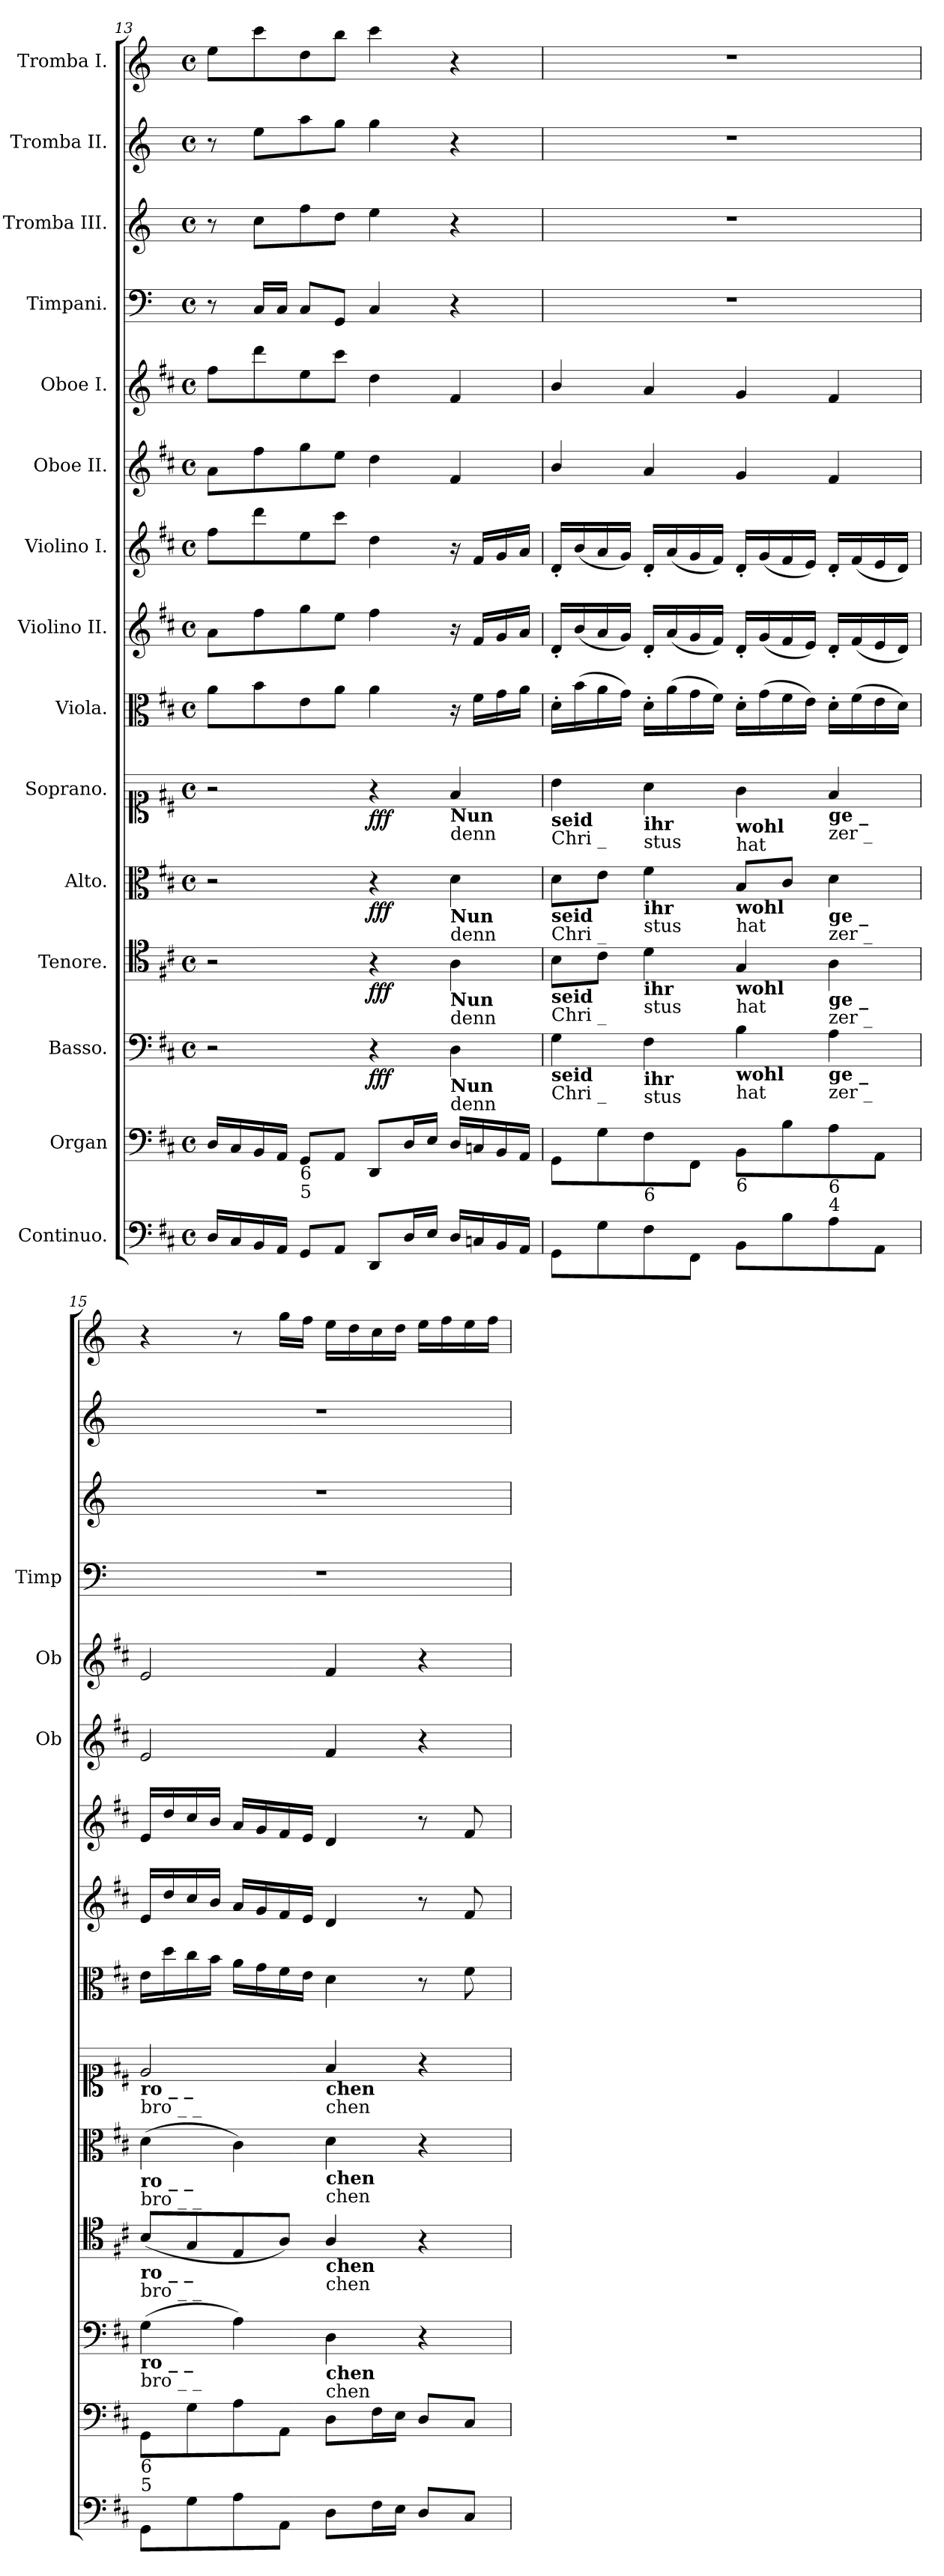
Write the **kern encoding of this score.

**kern	**kern	**kern	**dynam	**kern	**dynam	**kern	**dynam	**kern	**dynam	**kern	**kern	**kern	**kern	**kern	**kern	**kern	**kern	**kern
*part15	*part14	*part13	*part13	*part12	*part12	*part11	*part11	*part10	*part10	*part9	*part8	*part7	*part6	*part5	*part4	*part3	*part2	*part1
*staff15	*staff14	*staff13	*staff13	*staff12	*staff12	*staff11	*staff11	*staff10	*staff10	*staff9	*staff8	*staff7	*staff6	*staff5	*staff4	*staff3	*staff2	*staff1
*I"Continuo.	*I"Organ	*I"Basso.	*	*I"Tenore.	*	*I"Alto.	*	*I"Soprano.	*	*I"Viola.	*I"Violino II.	*I"Violino I.	*I"Oboe II.	*I"Oboe I.	*I"Timpani.	*I"Tromba III.	*I"Tromba II.	*I"Tromba I.
*	*	*	*	*	*	*	*	*	*	*	*	*	*I'Ob	*I'Ob	*I'Timp	*	*	*
!!LO:PB:g=z
*clefF4	*clefF4	*clefF4	*	*clefC4	*	*clefC3	*	*clefC1	*	*clefC3	*clefG2	*clefG2	*clefG2	*clefG2	*clefF4	*clefG2	*clefG2	*clefG2
*	*	*	*	*	*	*	*	*	*	*	*	*	*	*	*	*ITrd-1c-2	*ITrd-1c-2	*ITrd-1c-2
*k[f#c#]	*k[f#c#]	*k[f#c#]	*	*k[f#c#]	*	*k[f#c#]	*	*k[f#c#]	*	*k[f#c#]	*k[f#c#]	*k[f#c#]	*k[f#c#]	*k[f#c#]	*k[]	*k[f#c#]	*k[f#c#]	*k[f#c#]
*M4/4	*M4/4	*M4/4	*	*M4/4	*	*M4/4	*	*M4/4	*	*M4/4	*M4/4	*M4/4	*M4/4	*M4/4	*M4/4	*M4/4	*M4/4	*M4/4
*met(c)	*met(c)	*met(c)	*	*met(c)	*	*met(c)	*	*met(c)	*	*met(c)	*met(c)	*met(c)	*met(c)	*met(c)	*met(c)	*met(c)	*met(c)	*met(c)
=13	=13	=13	=13	=13	=13	=13	=13	=13	=13	=13	=13	=13	=13	=13	=13	=13	=13	=13
16D/LL	16D/LL	2r	.	2r	.	2r	.	2r	.	8a\L	8a\L	8ff#\L	8a\L	8ff#\L	8r	8r	8r	8ff#\L
16C#/	16C#/	.	.	.	.	.	.	.	.	.	.	.	.	.	.	.	.	.
16BB/	16BB/	.	.	.	.	.	.	.	.	8b\	8ff#\	8ddd\	8ff#\	8ddd\	16C/LL	8dd\L	8ff#\L	8ddd\
16AA/JJ	16AA/JJ	.	.	.	.	.	.	.	.	.	.	.	.	.	16C/JJ	.	.	.
!	!LO:TX:b:t=6	!	!	!	!	!	!	!	!	!	!	!	!	!	!	!	!	!
!	!LO:TX:b:t=5	!	!	!	!	!	!	!	!	!	!	!	!	!	!	!	!	!
8GG/L	8GG/L	.	.	.	.	.	.	.	.	8e\	8gg\	8ee\	8gg\	8ee\	8C/L	8gg\	8bb\	8ee\
8AA/J	8AA/J	.	.	.	.	.	.	.	.	8a\J	8ee\J	8ccc#\J	8ee\J	8ccc#\J	8GG/J	8ee\J	8aa\J	8ccc#\J
!	!	!	!LO:DY:b	!	!LO:DY:b	!	!LO:DY:b	!	!LO:DY:b	!	!	!	!	!	!	!	!	!
8DD/L	8DD/L	4r	fff	4r	fff	4r	fff	4r	fff	4a\	4ff#\	4dd\	4dd\	4dd\	4C/	4ff#\	4aa\	4ddd\
16D/L	16D/L	.	.	.	.	.	.	.	.	.	.	.	.	.	.	.	.	.
16E/JJ	16E/JJ	.	.	.	.	.	.	.	.	.	.	.	.	.	.	.	.	.
!	!	!	!	!	!	!	!	!LO:TX:b:B:t=Nun	!	!	!	!	!	!	!	!	!	!
!	!	!	!	!	!	!	!	!LO:TX:b:t=denn	!	!	!	!	!	!	!	!	!	!
!	!	!	!	!	!	!LO:TX:b:B:t=Nun	!	!	!	!	!	!	!	!	!	!	!	!
!	!	!	!	!	!	!LO:TX:b:t=denn	!	!	!	!	!	!	!	!	!	!	!	!
!	!	!	!	!LO:TX:b:B:t=Nun	!	!	!	!	!	!	!	!	!	!	!	!	!	!
!	!	!	!	!LO:TX:b:t=denn	!	!	!	!	!	!	!	!	!	!	!	!	!	!
!	!	!LO:TX:b:B:t=Nun	!	!	!	!	!	!	!	!	!	!	!	!	!	!	!	!
!	!	!LO:TX:b:t=denn	!	!	!	!	!	!	!	!	!	!	!	!	!	!	!	!
16D/LL	16D/LL	4D\	.	4A\	.	4d\	.	4f#/	.	16r	16r	16r	4f#/	4f#/	4r	4r	4r	4r
16Cn/	16Cn/	.	.	.	.	.	.	.	.	16f#\LL	16f#/LL	16f#/LL	.	.	.	.	.	.
16BB/	16BB/	.	.	.	.	.	.	.	.	16g\	16g/	16g/	.	.	.	.	.	.
16AA/JJ	16AA/JJ	.	.	.	.	.	.	.	.	16a\JJ	16a/JJ	16a/JJ	.	.	.	.	.	.
=14	=14	=14	=14	=14	=14	=14	=14	=14	=14	=14	=14	=14	=14	=14	=14	=14	=14	=14
!	!	!	!	!	!	!	!	!LO:TX:b:B:t=seid	!	!	!	!	!	!	!	!	!	!
!	!	!	!	!	!	!	!	!LO:TX:b:t=Chri   _	!	!	!	!	!	!	!	!	!	!
!	!	!	!	!	!	!LO:TX:b:B:t=seid	!	!	!	!	!	!	!	!	!	!	!	!
!	!	!	!	!	!	!LO:TX:b:t=Chri   _	!	!	!	!	!	!	!	!	!	!	!	!
!	!	!	!	!LO:TX:b:B:t=seid	!	!	!	!	!	!	!	!	!	!	!	!	!	!
!	!	!	!	!LO:TX:b:t=Chri   _	!	!	!	!	!	!	!	!	!	!	!	!	!	!
!	!	!LO:TX:b:B:t=seid	!	!	!	!	!	!	!	!	!	!	!	!	!	!	!	!
!	!	!LO:TX:b:t=Chri   _	!	!	!	!	!	!	!	!	!	!	!	!	!	!	!	!
8GG\L	8GG\L	4G\	.	8B\L	.	8d\L	.	4b\	.	16d'\LL	16d'/LL	16d'/LL	4b/	4b/	1r	1r	1r	1r
.	.	.	.	.	.	.	.	.	.	(16b\	(16b/	(16b/	.	.	.	.	.	.
8G\	8G\	.	.	8c#\J	.	8e\J	.	.	.	16a\	16a/	16a/	.	.	.	.	.	.
.	.	.	.	.	.	.	.	.	.	16g\JJ)	16g/JJ)	16g/JJ)	.	.	.	.	.	.
!	!	!	!	!	!	!	!	!LO:TX:b:B:t=ihr	!	!	!	!	!	!	!	!	!	!
!	!	!	!	!	!	!	!	!LO:TX:b:t=stus	!	!	!	!	!	!	!	!	!	!
!	!	!	!	!	!	!LO:TX:b:B:t=ihr	!	!	!	!	!	!	!	!	!	!	!	!
!	!	!	!	!	!	!LO:TX:b:t=stus	!	!	!	!	!	!	!	!	!	!	!	!
!	!	!	!	!LO:TX:b:B:t=ihr	!	!	!	!	!	!	!	!	!	!	!	!	!	!
!	!	!	!	!LO:TX:b:t=stus	!	!	!	!	!	!	!	!	!	!	!	!	!	!
!	!	!LO:TX:b:B:t=ihr	!	!	!	!	!	!	!	!	!	!	!	!	!	!	!	!
!	!	!LO:TX:b:t=stus	!	!	!	!	!	!	!	!	!	!	!	!	!	!	!	!
!	!LO:TX:b:t=6	!	!	!	!	!	!	!	!	!	!	!	!	!	!	!	!	!
8F#\	8F#\	4F#\	.	4d\	.	4f#\	.	4a\	.	16d'\LL	16d'/LL	16d'/LL	4a/	4a/	.	.	.	.
.	.	.	.	.	.	.	.	.	.	(16a\	(16a/	(16a/	.	.	.	.	.	.
8FF#\J	8FF#\J	.	.	.	.	.	.	.	.	16g\	16g/	16g/	.	.	.	.	.	.
.	.	.	.	.	.	.	.	.	.	16f#\JJ)	16f#/JJ)	16f#/JJ)	.	.	.	.	.	.
!	!	!	!	!	!	!	!	!LO:TX:b:B:t=wohl	!	!	!	!	!	!	!	!	!	!
!	!	!	!	!	!	!	!	!LO:TX:b:t=hat	!	!	!	!	!	!	!	!	!	!
!	!	!	!	!	!	!LO:TX:b:B:t=wohl	!	!	!	!	!	!	!	!	!	!	!	!
!	!	!	!	!	!	!LO:TX:b:t=hat	!	!	!	!	!	!	!	!	!	!	!	!
!	!	!	!	!LO:TX:b:B:t=wohl	!	!	!	!	!	!	!	!	!	!	!	!	!	!
!	!	!	!	!LO:TX:b:t=hat	!	!	!	!	!	!	!	!	!	!	!	!	!	!
!	!	!LO:TX:b:B:t=wohl	!	!	!	!	!	!	!	!	!	!	!	!	!	!	!	!
!	!	!LO:TX:b:t=hat	!	!	!	!	!	!	!	!	!	!	!	!	!	!	!	!
!	!LO:TX:b:t=6	!	!	!	!	!	!	!	!	!	!	!	!	!	!	!	!	!
8BB\L	8BB\L	4B\	.	4G/	.	8B/L	.	4g\	.	16d'\LL	16d'/LL	16d'/LL	4g/	4g/	.	.	.	.
.	.	.	.	.	.	.	.	.	.	(16g\	(16g/	(16g/	.	.	.	.	.	.
8B\	8B\	.	.	.	.	8c#/J	.	.	.	16f#\	16f#/	16f#/	.	.	.	.	.	.
.	.	.	.	.	.	.	.	.	.	16e\JJ)	16e/JJ)	16e/JJ)	.	.	.	.	.	.
!	!	!	!	!	!	!	!	!LO:TX:b:B:t=ge      _	!	!	!	!	!	!	!	!	!	!
!	!	!	!	!	!	!	!	!LO:TX:b:t=zer     _	!	!	!	!	!	!	!	!	!	!
!	!	!	!	!	!	!LO:TX:b:B:t=ge      _	!	!	!	!	!	!	!	!	!	!	!	!
!	!	!	!	!	!	!LO:TX:b:t=zer     _	!	!	!	!	!	!	!	!	!	!	!	!
!	!	!	!	!LO:TX:b:B:t=ge      _	!	!	!	!	!	!	!	!	!	!	!	!	!	!
!	!	!	!	!LO:TX:b:t=zer     _	!	!	!	!	!	!	!	!	!	!	!	!	!	!
!	!	!LO:TX:b:B:t=ge      _	!	!	!	!	!	!	!	!	!	!	!	!	!	!	!	!
!	!	!LO:TX:b:t=zer     _	!	!	!	!	!	!	!	!	!	!	!	!	!	!	!	!
!	!LO:TX:b:t=6	!	!	!	!	!	!	!	!	!	!	!	!	!	!	!	!	!
!	!LO:TX:b:t=4	!	!	!	!	!	!	!	!	!	!	!	!	!	!	!	!	!
8A\	8A\	4A\	.	4A\	.	4d\	.	4f#/	.	16d'\LL	16d'/LL	16d'/LL	4f#/	4f#/	.	.	.	.
.	.	.	.	.	.	.	.	.	.	(16f#\	(16f#/	(16f#/	.	.	.	.	.	.
8AA\J	8AA\J	.	.	.	.	.	.	.	.	16e\	16e/	16e/	.	.	.	.	.	.
.	.	.	.	.	.	.	.	.	.	16d\JJ)	16d/JJ)	16d/JJ)	.	.	.	.	.	.
=15	=15	=15	=15	=15	=15	=15	=15	=15	=15	=15	=15	=15	=15	=15	=15	=15	=15	=15
!	!	!	!	!	!	!	!	!LO:TX:b:B:t=ro    _           _	!	!	!	!	!	!	!	!	!	!
!	!	!	!	!	!	!	!	!LO:TX:b:t=bro  _            _	!	!	!	!	!	!	!	!	!	!
!	!	!	!	!	!	!LO:TX:b:B:t=ro    _           _	!	!	!	!	!	!	!	!	!	!	!	!
!	!	!	!	!	!	!LO:TX:b:t=bro  _            _	!	!	!	!	!	!	!	!	!	!	!	!
!	!	!	!	!LO:TX:b:B:t=ro    _           _	!	!	!	!	!	!	!	!	!	!	!	!	!	!
!	!	!	!	!LO:TX:b:t=bro  _            _	!	!	!	!	!	!	!	!	!	!	!	!	!	!
!	!	!LO:TX:b:B:t=ro    _           _	!	!	!	!	!	!	!	!	!	!	!	!	!	!	!	!
!	!	!LO:TX:b:t=bro  _            _	!	!	!	!	!	!	!	!	!	!	!	!	!	!	!	!
!	!LO:TX:b:t=6	!	!	!	!	!	!	!	!	!	!	!	!	!	!	!	!	!
!	!LO:TX:b:t=5	!	!	!	!	!	!	!	!	!	!	!	!	!	!	!	!	!
8GG\L	8GG\L	(4G\	.	(8B/L	.	(4d\	.	2e/	.	16e\LL	16e/LL	16e/LL	2e/	2e/	1r	1r	1r	4r
.	.	.	.	.	.	.	.	.	.	16dd\	16dd/	16dd/	.	.	.	.	.	.
8G\	8G\	.	.	8G/	.	.	.	.	.	16cc#\	16cc#/	16cc#/	.	.	.	.	.	.
.	.	.	.	.	.	.	.	.	.	16b\JJ	16b/JJ	16b/JJ	.	.	.	.	.	.
8A\	8A\	4A\)	.	8E/	.	4c#\)	.	.	.	16a\LL	16a/LL	16a/LL	.	.	.	.	.	8r
.	.	.	.	.	.	.	.	.	.	16g\	16g/	16g/	.	.	.	.	.	.
8AA\J	8AA\J	.	.	8A/J)	.	.	.	.	.	16f#\	16f#/	16f#/	.	.	.	.	.	16aa\LL
.	.	.	.	.	.	.	.	.	.	16e\JJ	16e/JJ	16e/JJ	.	.	.	.	.	16gg\JJ
!	!	!	!	!	!	!	!	!LO:TX:b:B:t=chen	!	!	!	!	!	!	!	!	!	!
!	!	!	!	!	!	!	!	!LO:TX:b:t=chen	!	!	!	!	!	!	!	!	!	!
!	!	!	!	!	!	!LO:TX:b:B:t=chen	!	!	!	!	!	!	!	!	!	!	!	!
!	!	!	!	!	!	!LO:TX:b:t=chen	!	!	!	!	!	!	!	!	!	!	!	!
!	!	!	!	!LO:TX:b:B:t=chen	!	!	!	!	!	!	!	!	!	!	!	!	!	!
!	!	!	!	!LO:TX:b:t=chen	!	!	!	!	!	!	!	!	!	!	!	!	!	!
!	!	!LO:TX:b:B:t=chen	!	!	!	!	!	!	!	!	!	!	!	!	!	!	!	!
!	!	!LO:TX:b:t=chen	!	!	!	!	!	!	!	!	!	!	!	!	!	!	!	!
8D\L	8D\L	4D\	.	4A/	.	4d\	.	4f#/	.	4d\	4d/	4d/	4f#/	4f#/	.	.	.	16ff#\LL
.	.	.	.	.	.	.	.	.	.	.	.	.	.	.	.	.	.	16ee\
16F#\L	16F#\L	.	.	.	.	.	.	.	.	.	.	.	.	.	.	.	.	16dd\
16E\JJ	16E\JJ	.	.	.	.	.	.	.	.	.	.	.	.	.	.	.	.	16ee\JJ
8D/L	8D/L	4r	.	4r	.	4r	.	4r	.	8r	8r	8r	4r	4r	.	.	.	16ff#\LL
.	.	.	.	.	.	.	.	.	.	.	.	.	.	.	.	.	.	16gg\
8C#/J	8C#/J	.	.	.	.	.	.	.	.	8f#\	8f#/	8f#/	.	.	.	.	.	16ff#\
.	.	.	.	.	.	.	.	.	.	.	.	.	.	.	.	.	.	16gg\JJ
=	=	=	=	=	=	=	=	=	=	=	=	=	=	=	=	=	=	=
*-	*-	*-	*-	*-	*-	*-	*-	*-	*-	*-	*-	*-	*-	*-	*-	*-	*-	*-
